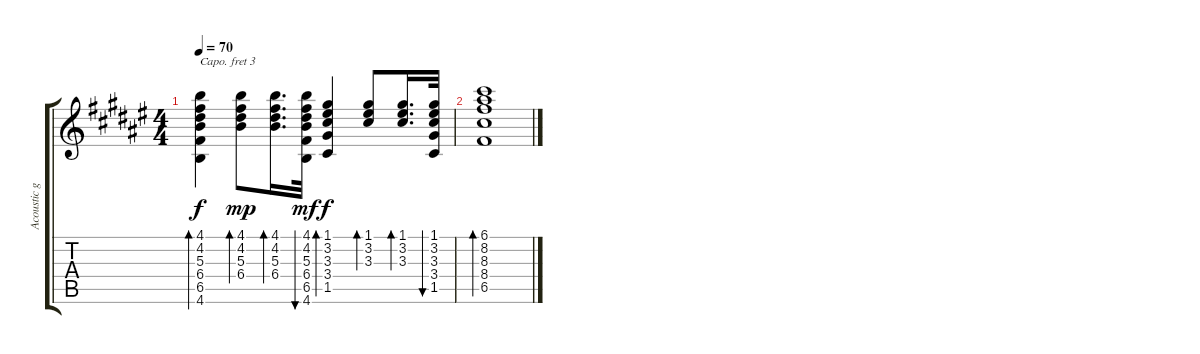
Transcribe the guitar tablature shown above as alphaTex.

\track ("Acoustic guitar" "Acoustic g") {instrument acousticguitarsteel}
\staff {score tabs}
\capo 3
\tuning (E4 B3 G3 D3 A2 E2) {hide}
\ts (4 4)
\tempo 70
\clef g2
\ks f#
(4.1 4.2 5.3 6.4 6.5 4.6).4{bd 30 dy f} (4.1 4.2 5.3 6.4).8{bd 30 dy mp} (4.1 4.2 5.3 6.4).16{d bd 30} (4.1 4.2 5.3 6.4 6.5 4.6).32{bu 30 dy mf} (1.1 3.2 3.3 3.4 1.5).4{bd 30 dy f} (1.1 3.2 3.3).8{bd 30} (1.1 3.2 3.3).16{d bd 30} (1.1 3.2 3.3 3.4 1.5).32{bu 30} |
(6.1 8.2 8.3 8.4 6.5).1{bd 30}
